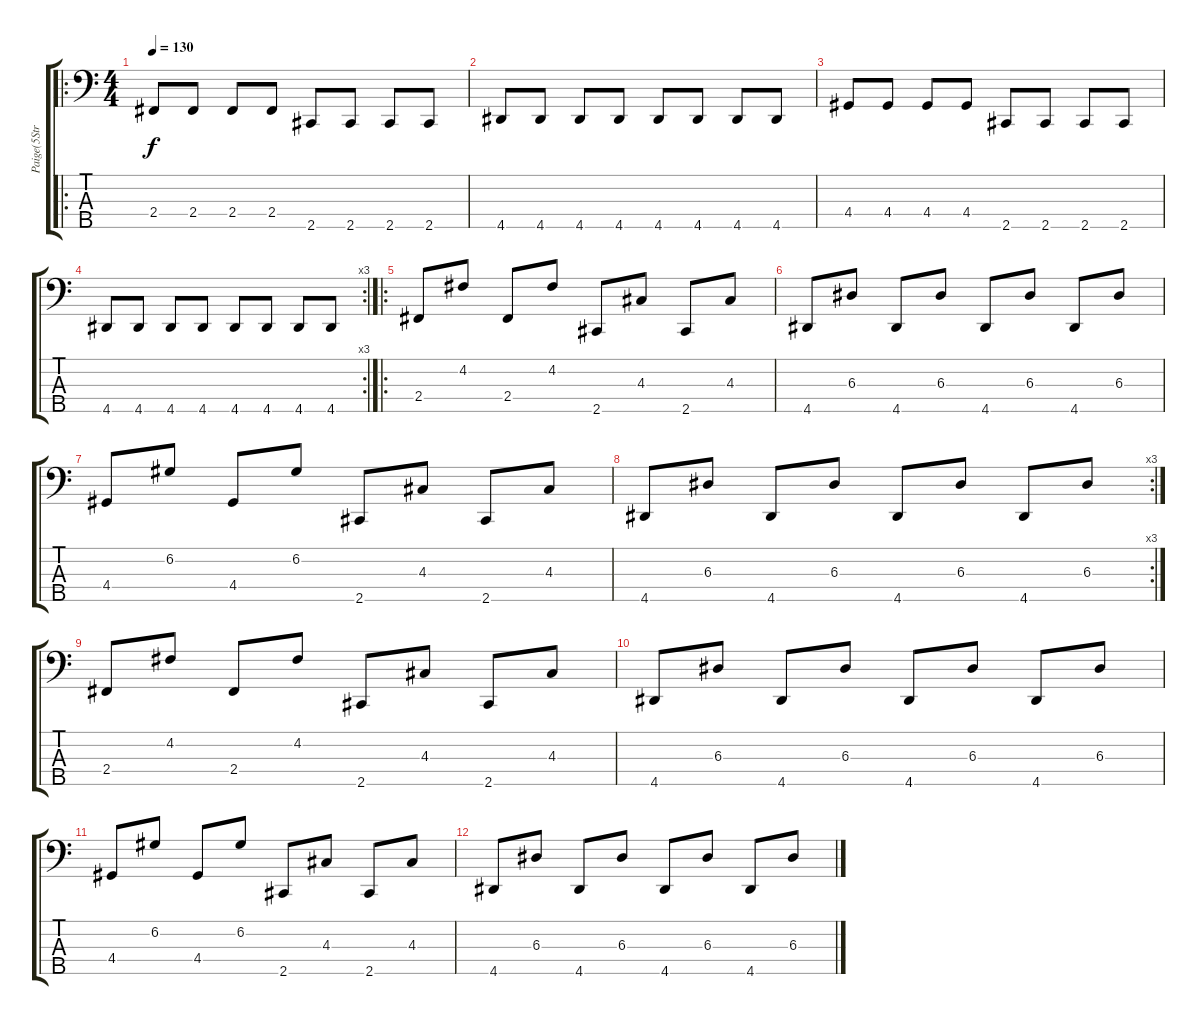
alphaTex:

\track ("Paige(5StringsBass)" "Paige(5Str") {instrument electricbasspick}
\staff {score tabs}
\tuning (G2 D2 A1 E1 B0) {hide}
\ro
\ts (4 4)
\tempo 130
\clef f4
\ks c
2.4.8{dy f} 2.4.8 2.4.8 2.4.8 2.5.8 2.5.8 2.5.8 2.5.8 |
4.5.8 4.5.8 4.5.8 4.5.8 4.5.8 4.5.8 4.5.8 4.5.8 |
4.4.8 4.4.8 4.4.8 4.4.8 2.5.8 2.5.8 2.5.8 2.5.8 |
\rc 3
4.5.8 4.5.8 4.5.8 4.5.8 4.5.8 4.5.8 4.5.8 4.5.8 |
\ro
2.4.8 4.2.8 2.4.8 4.2.8 2.5.8 4.3.8 2.5.8 4.3.8 |
4.5.8 6.3.8 4.5.8 6.3.8 4.5.8 6.3.8 4.5.8 6.3.8 |
4.4.8 6.2.8 4.4.8 6.2.8 2.5.8 4.3.8 2.5.8 4.3.8 |
\rc 3
4.5.8 6.3.8 4.5.8 6.3.8 4.5.8 6.3.8 4.5.8 6.3.8 |
2.4.8{volume 0} 4.2.8 2.4.8 4.2.8 2.5.8 4.3.8 2.5.8 4.3.8 |
4.5.8 6.3.8 4.5.8 6.3.8 4.5.8 6.3.8 4.5.8 6.3.8 |
4.4.8 6.2.8 4.4.8 6.2.8 2.5.8 4.3.8 2.5.8 4.3.8 |
4.5.8 6.3.8 4.5.8 6.3.8 4.5.8 6.3.8 4.5.8 6.3.8
